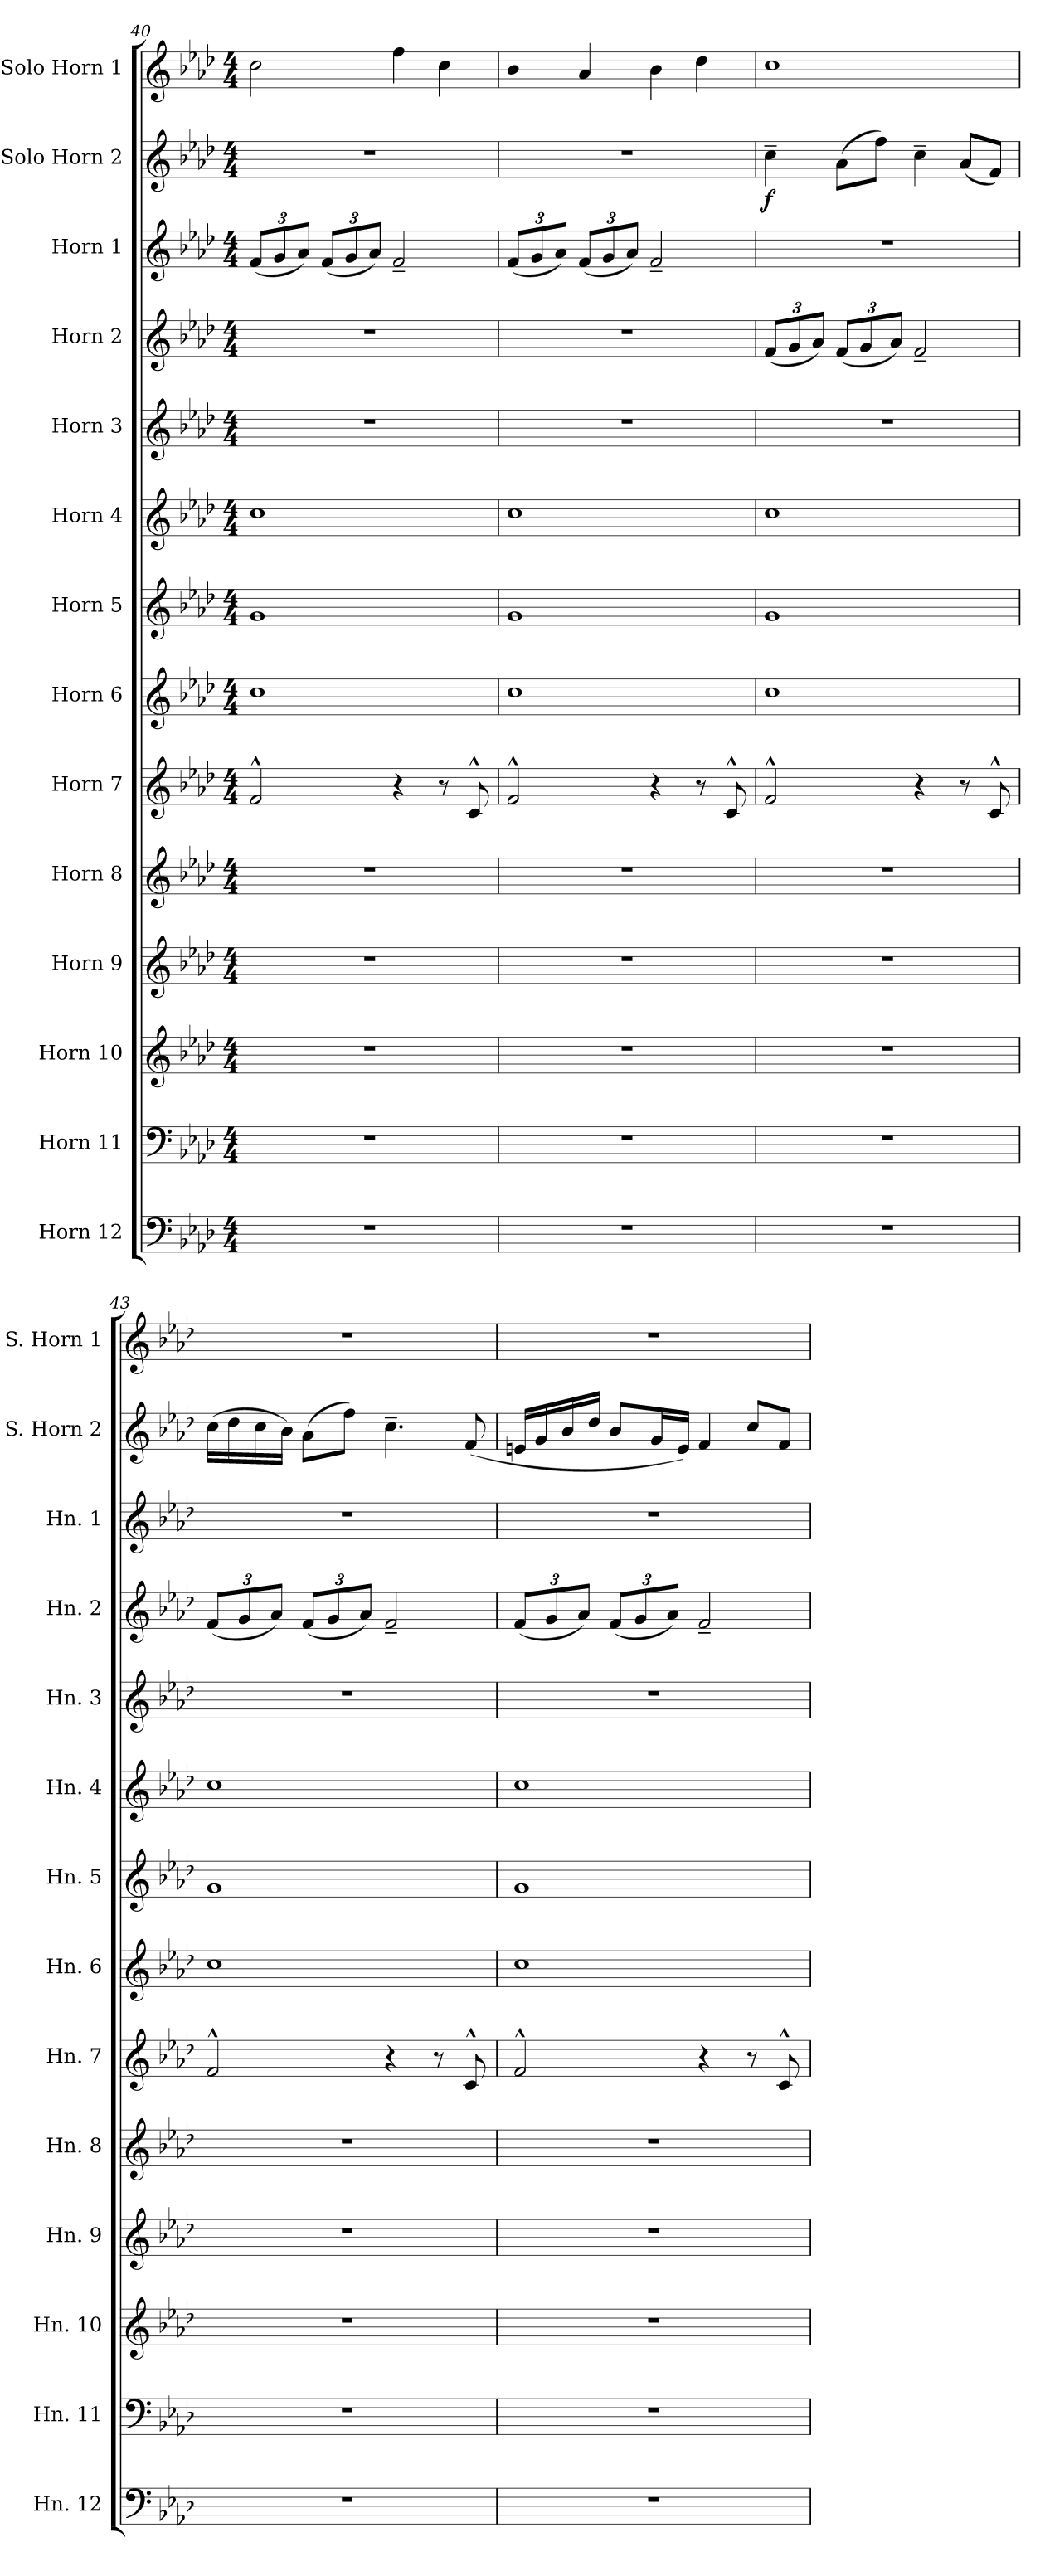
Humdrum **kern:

**kern	**kern	**kern	**kern	**kern	**kern	**kern	**kern	**kern	**kern	**kern	**kern	**kern	**dynam	**kern
*part14	*part13	*part12	*part11	*part10	*part9	*part8	*part7	*part6	*part5	*part4	*part3	*part2	*part2	*part1
*staff14	*staff13	*staff12	*staff11	*staff10	*staff9	*staff8	*staff7	*staff6	*staff5	*staff4	*staff3	*staff2	*staff2	*staff1
*I"Horn 12	*I"Horn 11	*I"Horn 10	*I"Horn 9	*I"Horn 8	*I"Horn 7	*I"Horn 6	*I"Horn 5	*I"Horn 4	*I"Horn 3	*I"Horn 2	*I"Horn 1	*I"Solo Horn 2	*	*I"Solo Horn 1
*I'Hn. 12	*I'Hn. 11	*I'Hn. 10	*I'Hn. 9	*I'Hn. 8	*I'Hn. 7	*I'Hn. 6	*I'Hn. 5	*I'Hn. 4	*I'Hn. 3	*I'Hn. 2	*I'Hn. 1	*I'S. Horn 2	*	*I'S. Horn 1
*clefF4	*clefF4	*clefG2	*clefG2	*clefG2	*clefG2	*clefG2	*clefG2	*clefG2	*clefG2	*clefG2	*clefG2	*clefG2	*	*clefG2
*ITrd4c7	*ITrd4c7	*ITrd4c7	*ITrd4c7	*ITrd4c7	*ITrd4c7	*ITrd4c7	*ITrd4c7	*ITrd4c7	*ITrd4c7	*ITrd4c7	*ITrd4c7	*ITrd4c7	*	*ITrd4c7
*k[b-e-a-d-g-]	*k[b-e-a-d-g-]	*k[b-e-a-d-g-]	*k[b-e-a-d-g-]	*k[b-e-a-d-g-]	*k[b-e-a-d-g-]	*k[b-e-a-d-g-]	*k[b-e-a-d-g-]	*k[b-e-a-d-g-]	*k[b-e-a-d-g-]	*k[b-e-a-d-g-]	*k[b-e-a-d-g-]	*k[b-e-a-d-g-]	*	*k[b-e-a-d-g-]
*M4/4	*M4/4	*M4/4	*M4/4	*M4/4	*M4/4	*M4/4	*M4/4	*M4/4	*M4/4	*M4/4	*M4/4	*M4/4	*	*M4/4
*	*	*	*	*	*	*	*	*	*	*	*Xbrackettup	*	*	*
=40	=40	=40	=40	=40	=40	=40	=40	=40	=40	=40	=40	=40	=40	=40
1r	1r	1r	1r	1r	2B-^^/	1f	1c	1f	1r	1r	(12B-/L	1r	.	2f\
.	.	.	.	.	.	.	.	.	.	.	12c/	.	.	.
.	.	.	.	.	.	.	.	.	.	.	12d-/J)	.	.	.
.	.	.	.	.	.	.	.	.	.	.	(12B-/L	.	.	.
.	.	.	.	.	.	.	.	.	.	.	12c/	.	.	.
.	.	.	.	.	.	.	.	.	.	.	12d-/J)	.	.	.
.	.	.	.	.	4r	.	.	.	.	.	2B-~/	.	.	4b-\
.	.	.	.	.	8r	.	.	.	.	.	.	.	.	4f\
.	.	.	.	.	8F^^/	.	.	.	.	.	.	.	.	.
=41	=41	=41	=41	=41	=41	=41	=41	=41	=41	=41	=41	=41	=41	=41
1r	1r	1r	1r	1r	2B-^^/	1f	1c	1f	1r	1r	(12B-/L	1r	.	4e-\
.	.	.	.	.	.	.	.	.	.	.	12c/	.	.	.
.	.	.	.	.	.	.	.	.	.	.	12d-/J)	.	.	.
.	.	.	.	.	.	.	.	.	.	.	(12B-/L	.	.	4d-/
.	.	.	.	.	.	.	.	.	.	.	12c/	.	.	.
.	.	.	.	.	.	.	.	.	.	.	12d-/J)	.	.	.
.	.	.	.	.	4r	.	.	.	.	.	2B-~/	.	.	4e-\
.	.	.	.	.	8r	.	.	.	.	.	.	.	.	4g-\
.	.	.	.	.	8F^^/	.	.	.	.	.	.	.	.	.
=42	=42	=42	=42	=42	=42	=42	=42	=42	=42	=42	=42	=42	=42	=42
*	*	*	*	*	*	*	*	*	*	*Xbrackettup	*	*	*	*
!	!	!	!	!	!	!	!	!	!	!	!	!	!LO:DY:b	!
1r	1r	1r	1r	1r	2B-^^/	1f	1c	1f	1r	(12B-/L	1r	4f~\	f	1f
.	.	.	.	.	.	.	.	.	.	12c/	.	.	.	.
.	.	.	.	.	.	.	.	.	.	12d-/J)	.	.	.	.
.	.	.	.	.	.	.	.	.	.	(12B-/L	.	(8d-\L	.	.
.	.	.	.	.	.	.	.	.	.	12c/	.	.	.	.
.	.	.	.	.	.	.	.	.	.	.	.	8b-\J)	.	.
.	.	.	.	.	.	.	.	.	.	12d-/J)	.	.	.	.
.	.	.	.	.	4r	.	.	.	.	2B-~/	.	4f~\	.	.
.	.	.	.	.	8r	.	.	.	.	.	.	(8d-/L	.	.
.	.	.	.	.	8F^^/	.	.	.	.	.	.	8B-/J)	.	.
!!LO:PB:g=z
=43	=43	=43	=43	=43	=43	=43	=43	=43	=43	=43	=43	=43	=43	=43
1r	1r	1r	1r	1r	2B-^^/	1f	1c	1f	1r	(12B-/L	1r	(16f\LL	.	1r
.	.	.	.	.	.	.	.	.	.	.	.	16g-\	.	.
.	.	.	.	.	.	.	.	.	.	12c/	.	.	.	.
.	.	.	.	.	.	.	.	.	.	.	.	16f\	.	.
.	.	.	.	.	.	.	.	.	.	12d-/J)	.	.	.	.
.	.	.	.	.	.	.	.	.	.	.	.	16e-\JJ)	.	.
.	.	.	.	.	.	.	.	.	.	(12B-/L	.	(8d-\L	.	.
.	.	.	.	.	.	.	.	.	.	12c/	.	.	.	.
.	.	.	.	.	.	.	.	.	.	.	.	8b-\J)	.	.
.	.	.	.	.	.	.	.	.	.	12d-/J)	.	.	.	.
.	.	.	.	.	4r	.	.	.	.	2B-~/	.	4.f~\	.	.
.	.	.	.	.	8r	.	.	.	.	.	.	.	.	.
.	.	.	.	.	8F^^/	.	.	.	.	.	.	(8B-/	.	.
=44	=44	=44	=44	=44	=44	=44	=44	=44	=44	=44	=44	=44	=44	=44
1r	1r	1r	1r	1r	2B-^^/	1f	1c	1f	1r	(12B-/L	1r	16An/LL	.	1r
.	.	.	.	.	.	.	.	.	.	.	.	16c/	.	.
.	.	.	.	.	.	.	.	.	.	12c/	.	.	.	.
.	.	.	.	.	.	.	.	.	.	.	.	16e-/	.	.
.	.	.	.	.	.	.	.	.	.	12d-/J)	.	.	.	.
.	.	.	.	.	.	.	.	.	.	.	.	16g-/JJ	.	.
.	.	.	.	.	.	.	.	.	.	(12B-/L	.	8e-/L	.	.
.	.	.	.	.	.	.	.	.	.	12c/	.	.	.	.
.	.	.	.	.	.	.	.	.	.	.	.	16c/L	.	.
.	.	.	.	.	.	.	.	.	.	12d-/J)	.	.	.	.
.	.	.	.	.	.	.	.	.	.	.	.	16A/JJ)	.	.
.	.	.	.	.	4r	.	.	.	.	2B-~/	.	4B-/	.	.
.	.	.	.	.	8r	.	.	.	.	.	.	8f/L	.	.
.	.	.	.	.	8F^^/	.	.	.	.	.	.	8B-/J	.	.
=	=	=	=	=	=	=	=	=	=	=	=	=	=	=
*-	*-	*-	*-	*-	*-	*-	*-	*-	*-	*-	*-	*-	*-	*-
